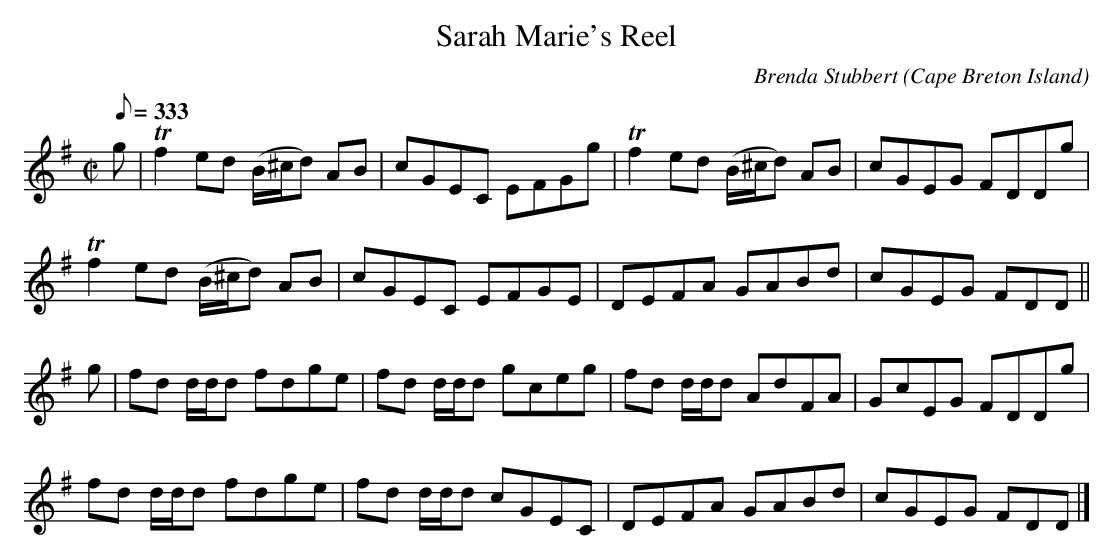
X:1
T:Sarah Marie's Reel
C:Brenda Stubbert
O:Cape Breton Island
L:1/8
Q:333
M:C|
K:Dmix
g|Tf2 ed (B/^c/d) AB|cGEC EFGg|Tf2 ed (B/^c/d) AB|cGEG FDDg|
Tf2 ed (B/^c/d) AB|cGEC EFGE|DEFA GABd|cGEG FDD||
g|fd d/d/d fdge|fd d/d/d gceg|fd d/d/d AdFA|GcEG FDDg|
fd d/d/d fdge|fd d/d/d cGEC|DEFA GABd|cGEG FDD|]
